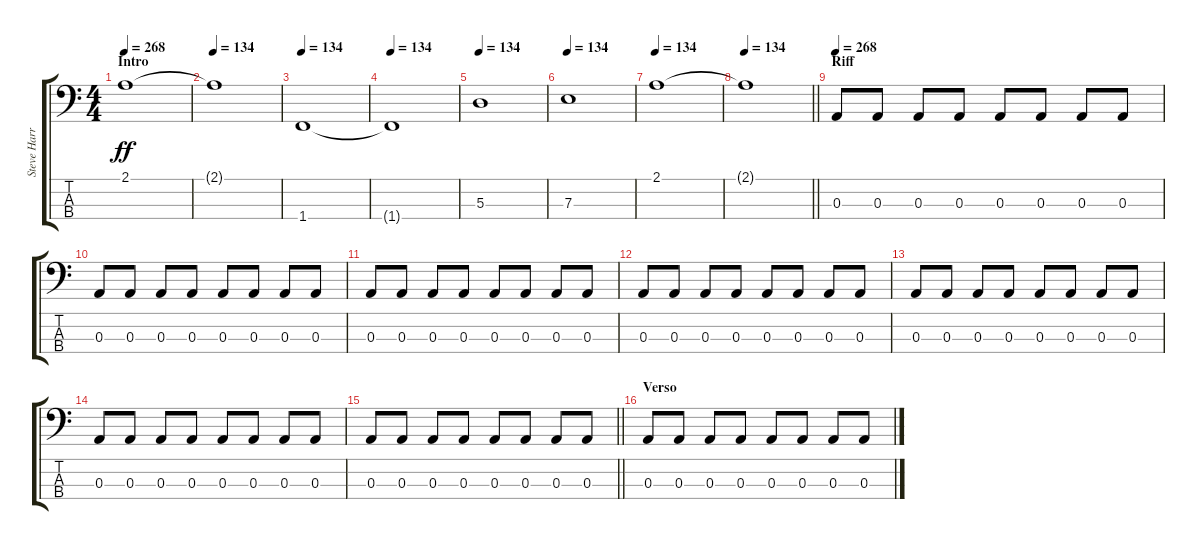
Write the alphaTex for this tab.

\track ("Steve Harris" "Steve Harr") {instrument electricbassfinger}
\staff {score tabs}
\tuning (G2 D2 A1 E1) {hide}
\ts (4 4)
\section ("" "Intro")
\tempo 268
\tempo 134
\tempo 268
\clef f4
\ks c
2.1.1{dy ff instrument electricbassfinger} |
\tempo 134
2.1{t}.1 |
\tempo 134
1.4.1 |
\tempo 134
1.4{t}.1 |
\tempo 134
5.3.1 |
\tempo 134
7.3.1 |
\tempo 134
2.1.1 |
\tempo 134
\barLineRight lightlight
2.1{t}.1 |
\section ("" "Riff")
\tempo 268
0.3.8 0.3.8 0.3.8 0.3.8 0.3.8 0.3.8 0.3.8 0.3.8 |
0.3.8 0.3.8 0.3.8 0.3.8 0.3.8 0.3.8 0.3.8 0.3.8 |
0.3.8 0.3.8 0.3.8 0.3.8 0.3.8 0.3.8 0.3.8 0.3.8 |
0.3.8 0.3.8 0.3.8 0.3.8 0.3.8 0.3.8 0.3.8 0.3.8 |
0.3.8 0.3.8 0.3.8 0.3.8 0.3.8 0.3.8 0.3.8 0.3.8 |
0.3.8 0.3.8 0.3.8 0.3.8 0.3.8 0.3.8 0.3.8 0.3.8 |
\barLineRight lightlight
0.3.8 0.3.8 0.3.8 0.3.8 0.3.8 0.3.8 0.3.8 0.3.8 |
\section ("" "Verso ")
0.3.8 0.3.8 0.3.8 0.3.8 0.3.8 0.3.8 0.3.8 0.3.8
